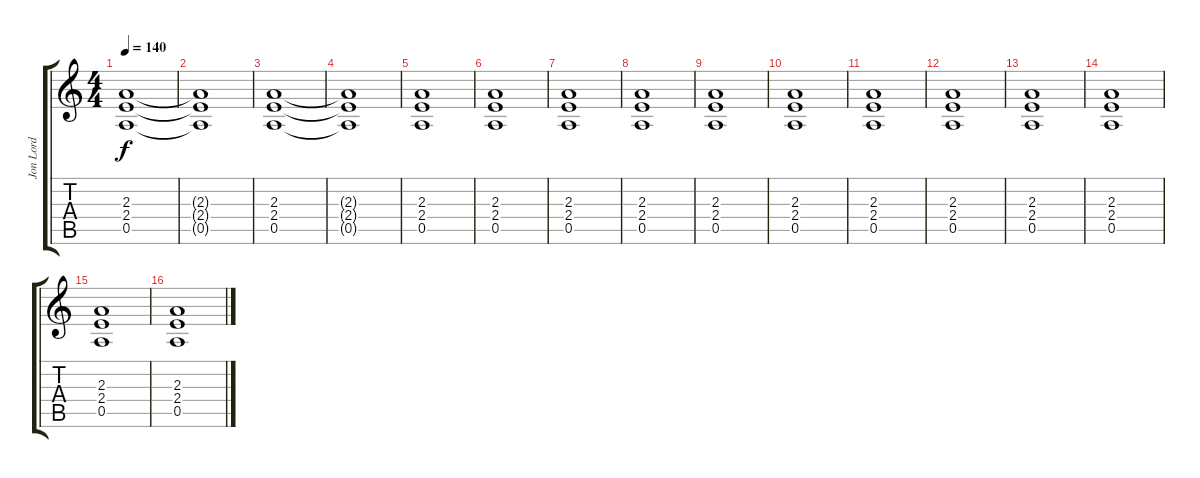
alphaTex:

\track ("Jon Lord" "Jon Lord") {instrument electricguitarjazz}
\staff {score tabs}
\tuning (E4 B3 G3 D3 A2 E2) {hide}
\ts (4 4)
\tempo 140
\clef g2
\ks c
(2.3 2.4 0.5).1{dy f} |
(2.3{t} 2.4{t} 0.5{t}).1 |
(2.3 2.4 0.5).1 |
(2.3{t} 2.4{t} 0.5{t}).1 |
(2.3 2.4 0.5).1 |
(2.3 2.4 0.5).1 |
(2.3 2.4 0.5).1 |
(2.3 2.4 0.5).1 |
(2.3 2.4 0.5).1 |
(2.3 2.4 0.5).1 |
(2.3 2.4 0.5).1 |
(2.3 2.4 0.5).1 |
(2.3 2.4 0.5).1 |
(2.3 2.4 0.5).1 |
(2.3 2.4 0.5).1 |
(2.3 2.4 0.5).1
